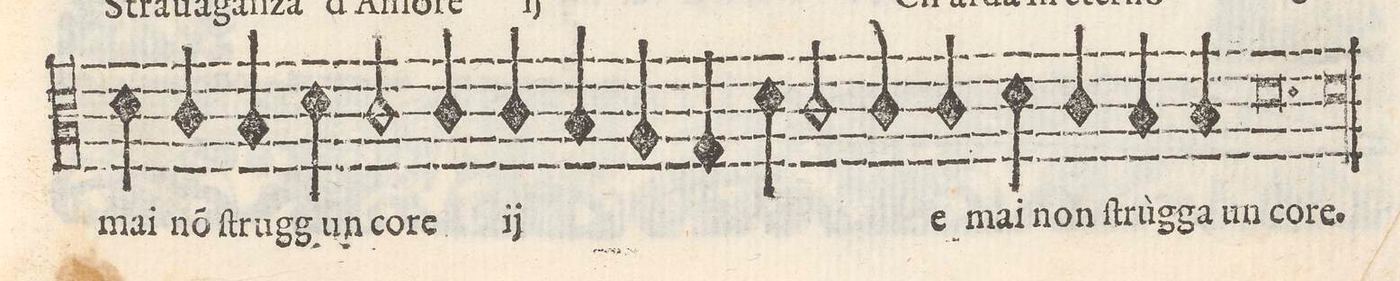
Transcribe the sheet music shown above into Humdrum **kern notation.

**kern	**text
*I"ALTO	*
*clefC3	*
*k[]	*
*met(C)	*
*M2/1	*
4d\	mai
4c/	nõ(n)
4B/	ſtrug-
4d\	-g un
2c/	co-
4c/	-re
*	*ij
4c/	e
=54-	=54-
4B/	mai
4A/	nõ(n)
4G/	ſtrug-
4d\	-g un
2c/	co-
4c/	-re
*	*Xij
4c/	e
=55-	=55-
4d\	mai
4c/	non
4B/	ſtrùg-
4B/	-ga un
0.d	co-
=56-	=56-
=57-	=57-
00d	-re.
==	==
*-	*-
